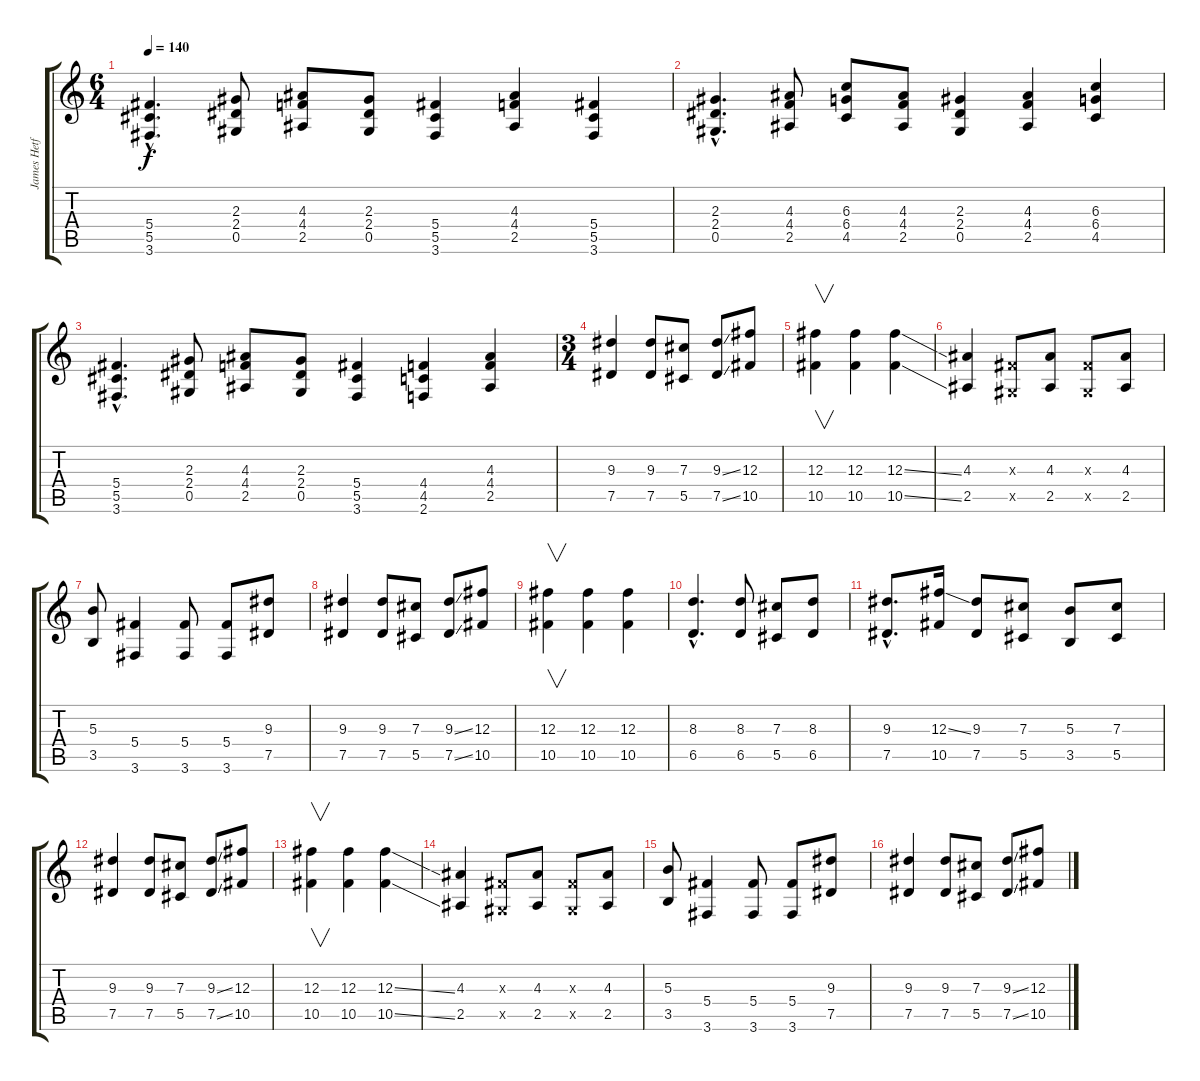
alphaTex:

\track ("James Hetfield" "James Hetf") {instrument electricguitarclean}
\staff {score tabs}
\tuning (Eb4 Bb3 Gb3 Db3 Ab2 Eb2) {hide}
\ts (6 4)
\tempo 140
\clef g2
\ks c
(5.4{hac} 5.5{hac} 3.6{hac}).4{d dy f} (2.3 2.4 0.5).8 (4.3 4.4 2.5).8 (2.3 2.4 0.5).8 (5.4 5.5 3.6).4 (4.3 4.4 2.5).4 (5.4 5.5 3.6).4 |
(2.3{hac} 2.4{hac} 0.5{hac}).4{d} (4.3 4.4 2.5).8 (6.3 6.4 4.5).8 (4.3 4.4 2.5).8 (2.3 2.4 0.5).4 (4.3 4.4 2.5).4 (6.3 6.4 4.5).4 |
(5.4{hac} 5.5{hac} 3.6{hac}).4{d} (2.3 2.4 0.5).8 (4.3 4.4 2.5).8 (2.3 2.4 0.5).8 (5.4 5.5 3.6).4 (4.4 4.5 2.6).4 (4.3 4.4 2.5).4 |
\ts (3 4)
(9.3 7.5).4 (9.3 7.5).8 (7.3 5.5).8 (9.3{ss} 7.5{ss}).8 (12.3 10.5).8 |
(12.3 10.5).4{v} (12.3 10.5).4 (12.3{ss} 10.5{ss}).4 |
(4.3 2.5).4 (0.3{x} 0.5{x}).8 (4.3 2.5).8 (0.3{x} 0.5{x}).8 (4.3 2.5).8 |
(5.3 3.5).8 (5.4 3.6).4 (5.4 3.6).8 (5.4 3.6).8 (9.3 7.5).8 |
(9.3 7.5).4 (9.3 7.5).8 (7.3 5.5).8 (9.3{ss} 7.5{ss}).8 (12.3 10.5).8 |
(12.3 10.5).4{v} (12.3 10.5).4 (12.3 10.5).4 |
(8.3{hac} 6.5{hac}).4{d} (8.3 6.5).8 (7.3 5.5).8 (8.3 6.5).8 |
(9.3{hac} 7.5{hac}).8{d} (12.3{ss} 10.5).16 (9.3 7.5).8 (7.3 5.5).8 (5.3 3.5).8 (7.3 5.5).8 |
(9.3 7.5).4 (9.3 7.5).8 (7.3 5.5).8 (9.3{ss} 7.5{ss}).8 (12.3 10.5).8 |
(12.3 10.5).4{v} (12.3 10.5).4 (12.3{ss} 10.5{ss}).4 |
(4.3 2.5).4 (0.3{x} 0.5{x}).8 (4.3 2.5).8 (0.3{x} 0.5{x}).8 (4.3 2.5).8 |
(5.3 3.5).8 (5.4 3.6).4 (5.4 3.6).8 (5.4 3.6).8 (9.3 7.5).8 |
(9.3 7.5).4 (9.3 7.5).8 (7.3 5.5).8 (9.3{ss} 7.5{ss}).8 (12.3 10.5).8
